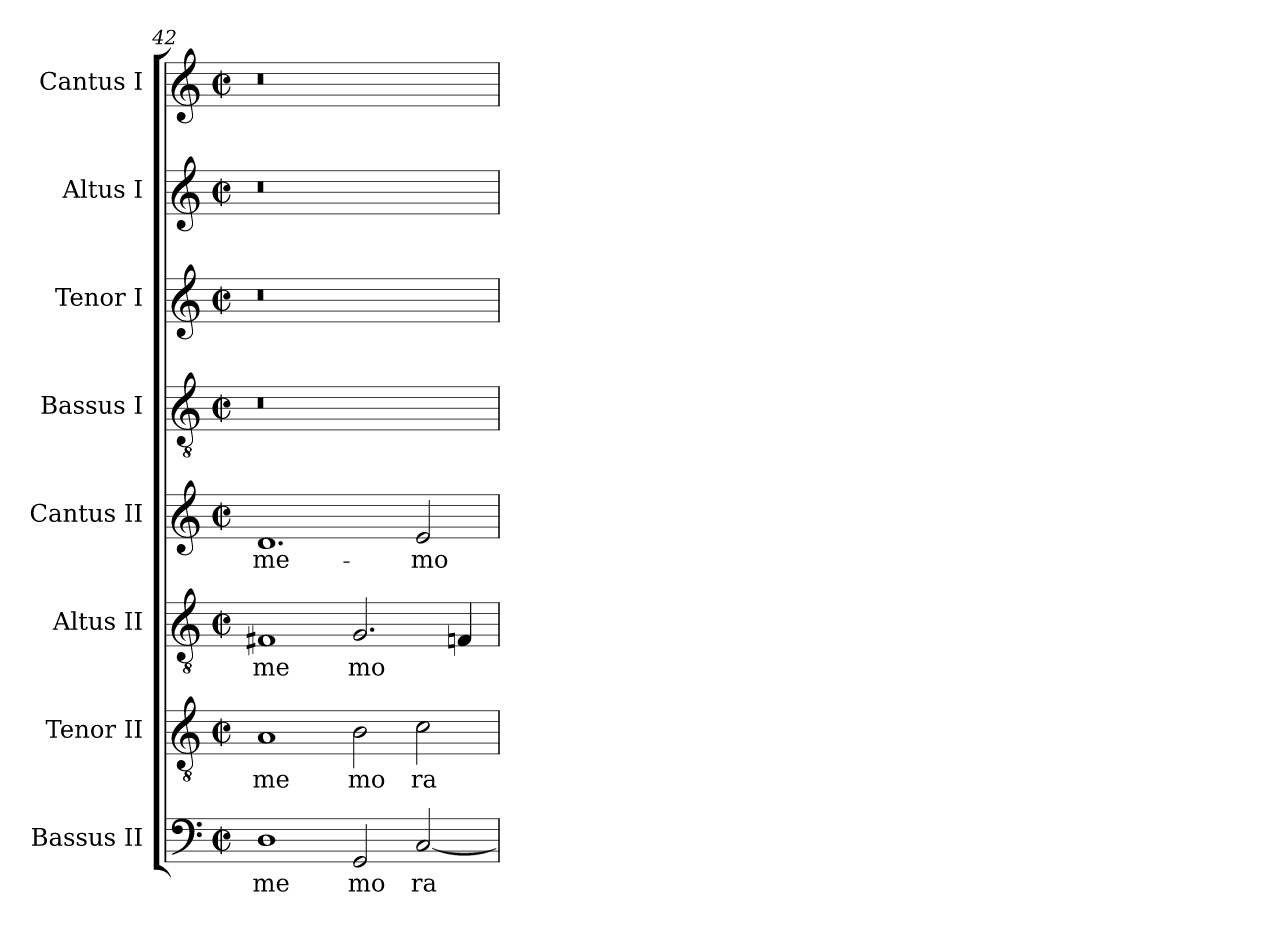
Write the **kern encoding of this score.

**kern	**text	**kern	**text	**kern	**text	**kern	**text	**kern	**kern	**kern	**kern
*part8	*part8	*part7	*part7	*part6	*part6	*part5	*part5	*part4	*part3	*part2	*part1
*staff8	*staff8	*staff7	*staff7	*staff6	*staff6	*staff5	*staff5	*staff4	*staff3	*staff2	*staff1
*I"Bassus II	*	*I"Tenor II	*	*I"Altus II	*	*I"Cantus II	*	*I"Bassus I	*I"Tenor I	*I"Altus I	*I"Cantus I
*clefF4	*	*clefGv2	*	*clefGv2	*	*clefG2	*	*clefGv2	*clefG2	*clefG2	*clefG2
*k[]	*	*k[]	*	*k[]	*	*k[]	*	*k[]	*k[]	*k[]	*k[]
*C:	*	*C:	*	*C:	*	*C:	*	*C:	*C:	*C:	*C:
*M2/2	*	*M2/2	*	*M2/2	*	*M2/2	*	*M2/2	*M2/2	*M2/2	*M2/2
*met(c|)	*	*met(c|)	*	*met(c|)	*	*met(c|)	*	*met(c|)	*met(c|)	*met(c|)	*met(c|)
=42	=42	=42	=42	=42	=42	=42	=42	=42	=42	=42	=42
!	!LO:LY:b:cj	!	!LO:LY:b:cj	!	!LO:LY:b:cj	!	!LO:LY:b:cj	!	!	!	!
1D	me	1A	me	1F#X	me	1.d	me-	0r	0r	0r	0r
!	!LO:LY:b:cj	!	!LO:LY:b:cj	!	!LO:LY:b:cj	!	!	!	!	!	!
2GG/	mo	2B\	mo	2.G/	mo	.	.	.	.	.	.
!	!LO:LY:b:cj	!	!LO:LY:b:cj	!	!	!	!LO:LY:b:cj	!	!	!	!
[<2C/	ra	2c\	ra	.	.	2e/	-mo-	.	.	.	.
!	!	!	!	!	!LO:LY:b:cj	!	!	!	!	!	!
.	.	.	.	4Fn/	.	.	.	.	.	.	.
=	=	=	=	=	=	=	=	=	=	=	=
*-	*-	*-	*-	*-	*-	*-	*-	*-	*-	*-	*-
